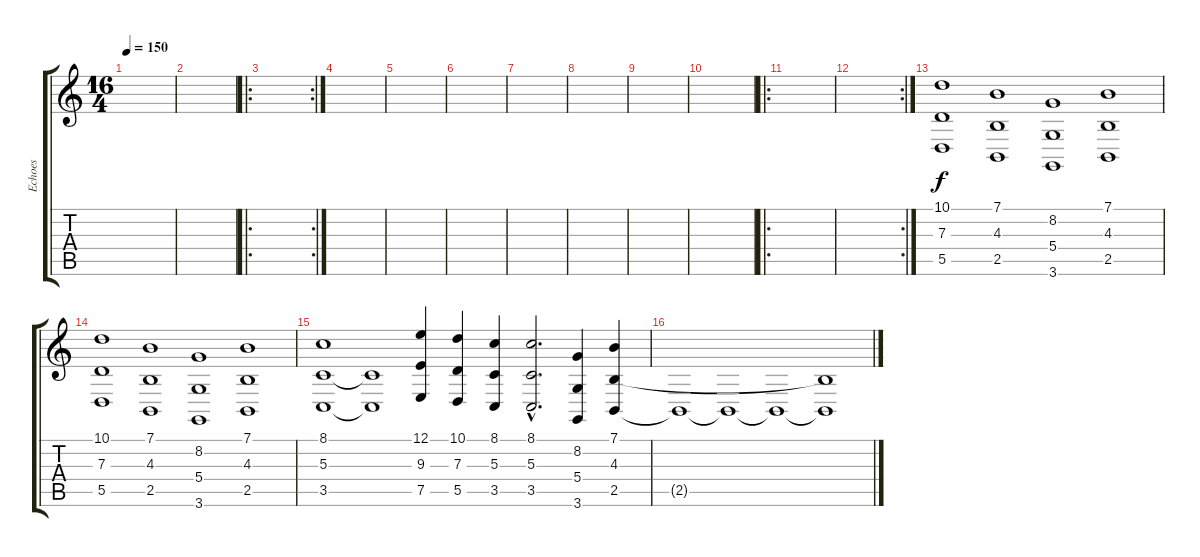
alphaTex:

\track ("Echoes" "Echoes") {instrument fx7echoes}
\staff {score tabs}
\tuning (E4 B3 G3 D3 A2 E2) {hide}
\ts (16 4)
\tempo 150
\clef g2
\ks c
|
|
\ro
\rc 2
|
|
|
|
|
|
|
|
\ro
|
\rc 2
|
(10.1 7.3 5.5).1 (7.1 4.3 2.5).1 (8.2 5.4 3.6).1 (7.1 4.3 2.5).1 |
(10.1 7.3 5.5).1 (7.1 4.3 2.5).1 (8.2 5.4 3.6).1 (7.1 4.3 2.5).1 |
(8.1 5.3 3.5).1 (5.3{t} 3.5{t}).1 (12.1 9.3 7.5).4 (10.1 7.3 5.5).4 (8.1 5.3 3.5).4 (8.1{hac} 5.3{hac} 3.5{hac}).2{d} (8.2 5.4 3.6).4 (7.1 4.3 2.5).4 |
2.5{t}.1 2.5{t}.1 2.5{t}.1 (4.3{t} 2.5{t}).1
